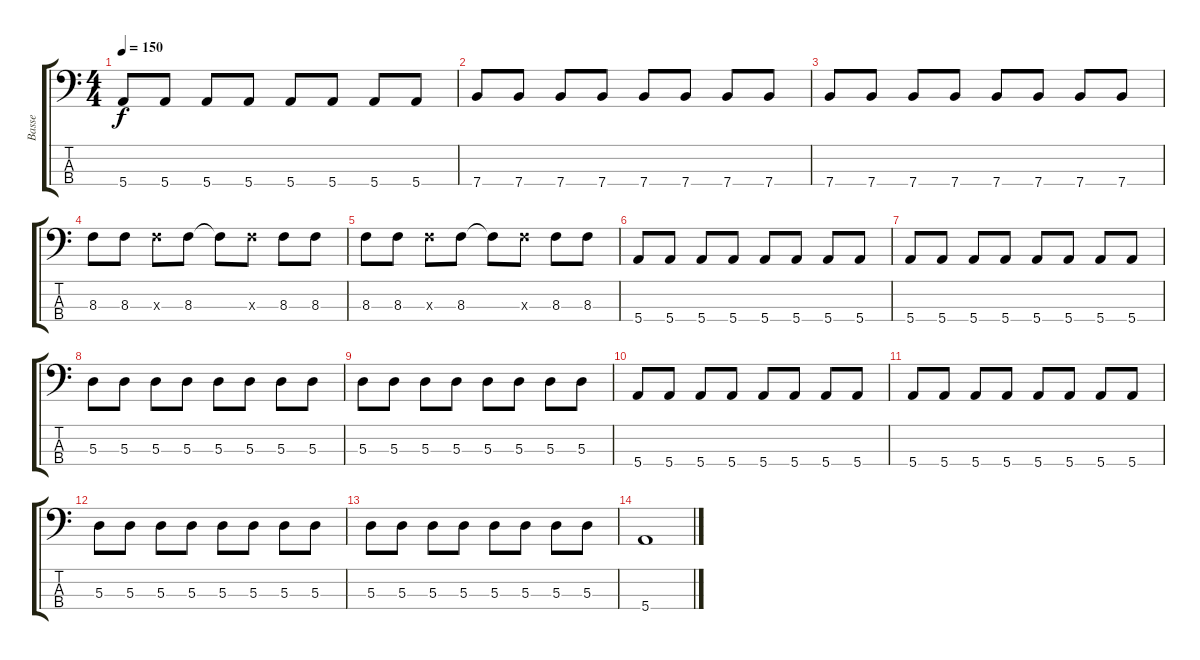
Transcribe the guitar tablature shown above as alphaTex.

\track ("Basse" "Basse") {instrument acousticguitarnylon}
\staff {score tabs}
\tuning (G2 D2 A1 E1) {hide}
\ts (4 4)
\tempo 150
\clef f4
\ks c
5.4.8{dy f} 5.4.8 5.4.8 5.4.8 5.4.8 5.4.8 5.4.8 5.4.8 |
7.4.8 7.4.8 7.4.8 7.4.8 7.4.8 7.4.8 7.4.8 7.4.8 |
7.4.8 7.4.8 7.4.8 7.4.8 7.4.8 7.4.8 7.4.8 7.4.8 |
8.3.8 8.3.8 8.3{x}.8 8.3.8 8.3{t}.8 8.3{x}.8 8.3.8 8.3.8 |
8.3.8 8.3.8 8.3{x}.8 8.3.8 8.3{t}.8 8.3{x}.8 8.3.8 8.3.8 |
5.4.8 5.4.8 5.4.8 5.4.8 5.4.8 5.4.8 5.4.8 5.4.8 |
5.4.8 5.4.8 5.4.8 5.4.8 5.4.8 5.4.8 5.4.8 5.4.8 |
5.3.8 5.3.8 5.3.8 5.3.8 5.3.8 5.3.8 5.3.8 5.3.8 |
5.3.8 5.3.8 5.3.8 5.3.8 5.3.8 5.3.8 5.3.8 5.3.8 |
5.4.8 5.4.8 5.4.8 5.4.8 5.4.8 5.4.8 5.4.8 5.4.8 |
5.4.8 5.4.8 5.4.8 5.4.8 5.4.8 5.4.8 5.4.8 5.4.8 |
5.3.8 5.3.8 5.3.8 5.3.8 5.3.8 5.3.8 5.3.8 5.3.8 |
5.3.8 5.3.8 5.3.8 5.3.8 5.3.8 5.3.8 5.3.8 5.3.8 |
5.4.1
